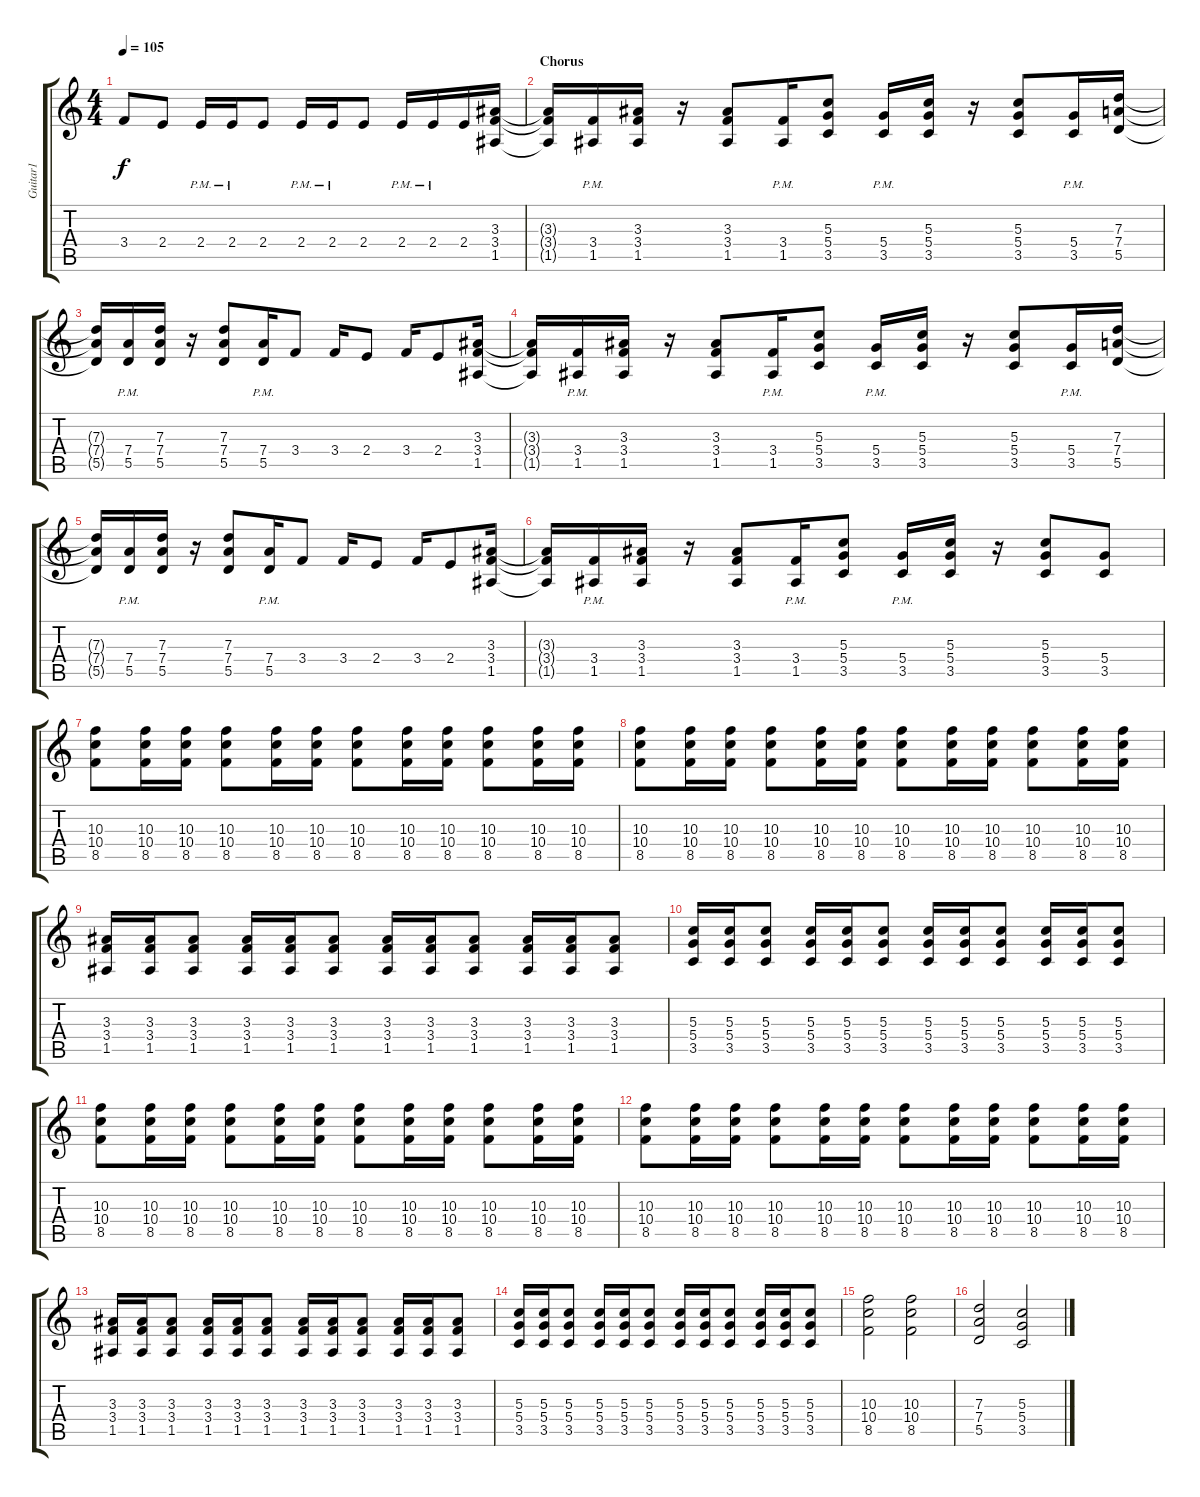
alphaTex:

\track ("Guitar1" "Guitar1") {instrument distortionguitar}
\staff {score tabs}
\tuning (E4 B3 G3 D3 A2 E2) {hide}
\ts (4 4)
\tempo 105
\clef g2
\ks c
3.4{t}.8{dy f} 2.4.8 2.4{pm}.16 2.4{pm}.16 2.4.8 2.4{pm}.16 2.4{pm}.16 2.4.8 2.4{pm}.16 2.4{pm}.16 2.4.16 (3.3 3.4 1.5).16 |
\section ("" "Chorus")
(3.3{t} 3.4{t} 1.5{t}).16 (3.4{pm} 1.5{pm}).16 (3.3 3.4 1.5).16 r.16 (3.3 3.4 1.5).8 (3.4{pm} 1.5{pm}).16 (5.3 5.4 3.5).8 (5.4{pm} 3.5{pm}).16 (5.3 5.4 3.5).16 r.16 (5.3 5.4 3.5).8 (5.4{pm} 3.5{pm}).16 (7.3 7.4 5.5).16 |
(7.3{t} 7.4{t} 5.5{t}).16 (7.4{pm} 5.5{pm}).16 (7.3 7.4 5.5).16 r.16 (7.3 7.4 5.5).8 (7.4{pm} 5.5{pm}).16 3.4.8 3.4.16 2.4.8 3.4.16 2.4.8 (3.3 3.4 1.5).16 |
(3.3{t} 3.4{t} 1.5{t}).16 (3.4{pm} 1.5{pm}).16 (3.3 3.4 1.5).16 r.16 (3.3 3.4 1.5).8 (3.4{pm} 1.5{pm}).16 (5.3 5.4 3.5).8 (5.4{pm} 3.5{pm}).16 (5.3 5.4 3.5).16 r.16 (5.3 5.4 3.5).8 (5.4{pm} 3.5{pm}).16 (7.3 7.4 5.5).16 |
(7.3{t} 7.4{t} 5.5{t}).16 (7.4{pm} 5.5{pm}).16 (7.3 7.4 5.5).16 r.16 (7.3 7.4 5.5).8 (7.4{pm} 5.5{pm}).16 3.4.8 3.4.16 2.4.8 3.4.16 2.4.8 (3.3 3.4 1.5).16 |
(3.3{t} 3.4{t} 1.5{t}).16 (3.4{pm} 1.5{pm}).16 (3.3 3.4 1.5).16 r.16 (3.3 3.4 1.5).8 (3.4{pm} 1.5{pm}).16 (5.3 5.4 3.5).8 (5.4{pm} 3.5{pm}).16 (5.3 5.4 3.5).16 r.16 (5.3 5.4 3.5).8 (5.4 3.5).8 |
(10.3 10.4 8.5).8 (10.3 10.4 8.5).16 (10.3 10.4 8.5).16 (10.3 10.4 8.5).8 (10.3 10.4 8.5).16 (10.3 10.4 8.5).16 (10.3 10.4 8.5).8 (10.3 10.4 8.5).16 (10.3 10.4 8.5).16 (10.3 10.4 8.5).8 (10.3 10.4 8.5).16 (10.3 10.4 8.5).16 |
(10.3 10.4 8.5).8 (10.3 10.4 8.5).16 (10.3 10.4 8.5).16 (10.3 10.4 8.5).8 (10.3 10.4 8.5).16 (10.3 10.4 8.5).16 (10.3 10.4 8.5).8 (10.3 10.4 8.5).16 (10.3 10.4 8.5).16 (10.3 10.4 8.5).8 (10.3 10.4 8.5).16 (10.3 10.4 8.5).16 |
(3.3 3.4 1.5).16 (3.3 3.4 1.5).16 (3.3 3.4 1.5).8 (3.3 3.4 1.5).16 (3.3 3.4 1.5).16 (3.3 3.4 1.5).8 (3.3 3.4 1.5).16 (3.3 3.4 1.5).16 (3.3 3.4 1.5).8 (3.3 3.4 1.5).16 (3.3 3.4 1.5).16 (3.3 3.4 1.5).8 |
(5.3 5.4 3.5).16 (5.3 5.4 3.5).16 (5.3 5.4 3.5).8 (5.3 5.4 3.5).16 (5.3 5.4 3.5).16 (5.3 5.4 3.5).8 (5.3 5.4 3.5).16 (5.3 5.4 3.5).16 (5.3 5.4 3.5).8 (5.3 5.4 3.5).16 (5.3 5.4 3.5).16 (5.3 5.4 3.5).8 |
(10.3 10.4 8.5).8 (10.3 10.4 8.5).16 (10.3 10.4 8.5).16 (10.3 10.4 8.5).8 (10.3 10.4 8.5).16 (10.3 10.4 8.5).16 (10.3 10.4 8.5).8 (10.3 10.4 8.5).16 (10.3 10.4 8.5).16 (10.3 10.4 8.5).8 (10.3 10.4 8.5).16 (10.3 10.4 8.5).16 |
(10.3 10.4 8.5).8 (10.3 10.4 8.5).16 (10.3 10.4 8.5).16 (10.3 10.4 8.5).8 (10.3 10.4 8.5).16 (10.3 10.4 8.5).16 (10.3 10.4 8.5).8 (10.3 10.4 8.5).16 (10.3 10.4 8.5).16 (10.3 10.4 8.5).8 (10.3 10.4 8.5).16 (10.3 10.4 8.5).16 |
(3.3 3.4 1.5).16 (3.3 3.4 1.5).16 (3.3 3.4 1.5).8 (3.3 3.4 1.5).16 (3.3 3.4 1.5).16 (3.3 3.4 1.5).8 (3.3 3.4 1.5).16 (3.3 3.4 1.5).16 (3.3 3.4 1.5).8 (3.3 3.4 1.5).16 (3.3 3.4 1.5).16 (3.3 3.4 1.5).8 |
(5.3 5.4 3.5).16 (5.3 5.4 3.5).16 (5.3 5.4 3.5).8 (5.3 5.4 3.5).16 (5.3 5.4 3.5).16 (5.3 5.4 3.5).8 (5.3 5.4 3.5).16 (5.3 5.4 3.5).16 (5.3 5.4 3.5).8 (5.3 5.4 3.5).16 (5.3 5.4 3.5).16 (5.3 5.4 3.5).8 |
(10.3 10.4 8.5).2 (10.3 10.4 8.5).2 |
(7.3 7.4 5.5).2 (5.3 5.4 3.5).2
